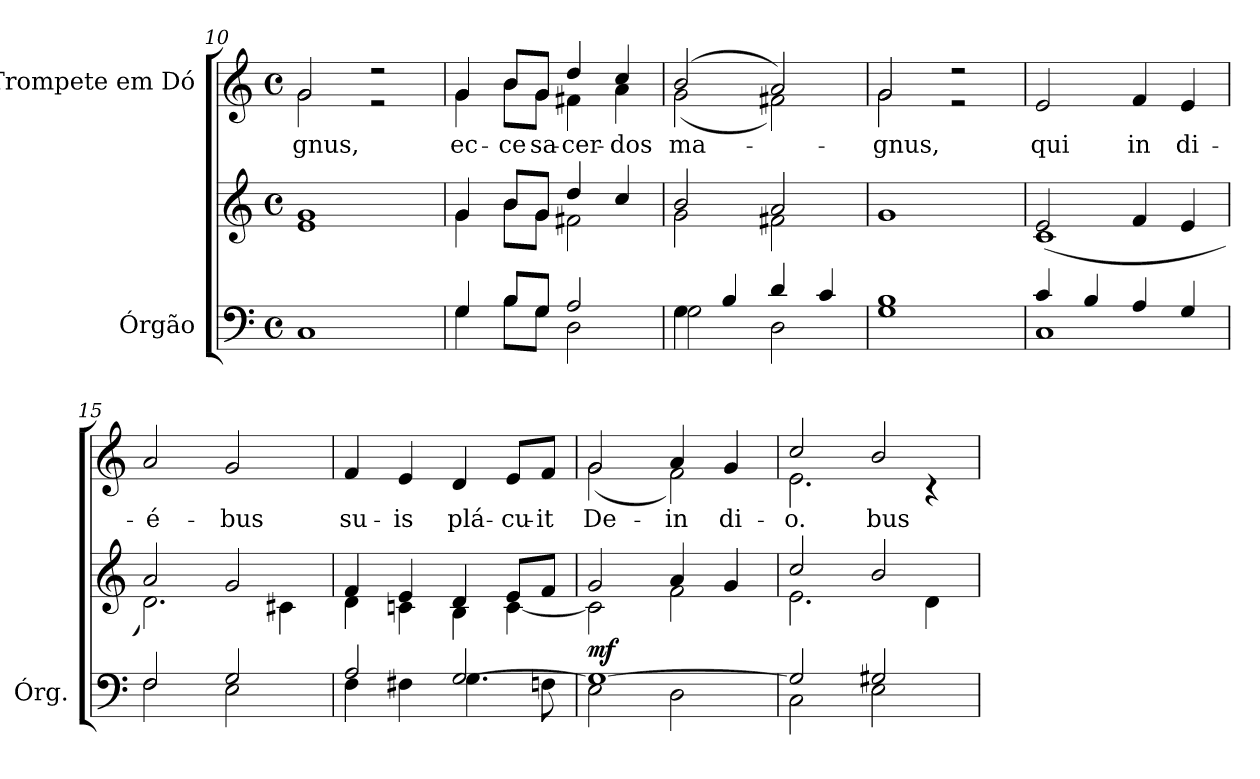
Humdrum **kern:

**kern	**kern	**dynam	**kern	**text
*part2	*part2	*part2	*part1	*part1
*staff3	*staff2	*staff2/3	*staff1	*staff1
*I"Órgão	*	*	*I"Trompete em Dó	*
*I'Órg.	*	*	*	*
*clefF4	*clefG2	*	*clefG2	*
*k[]	*k[]	*	*k[]	*
*C:	*C:	*	*C:	*
*M4/4	*M4/4	*	*M4/4	*
*met(c)	*met(c)	*	*met(c)	*
=10	=10	=10	=10	=10
!	!	!	!	!LO:LY:b:color=#000000
*	*	*	*^	*
1Ci	1ei 1gi	.	2gi/	2gi\	-gnus,
.	.	.	2r	2r	.
=11	=11	=11	=11	=11	=11
*^	*^	*	*	*	*
!	!	!	!	!	!	!	!LO:LY:b:color=#000000
4Gi/	4Gi\	4gi/	4gi\	.	4gi/	4gi\	ec-
!	!	!	!	!	!	!	!LO:LY:b:color=#000000
8Bi/L	8Bi\L	8bi/L	8bi\L	.	8bi/L	8bi\L	ce
!	!	!	!	!	!	!	!LO:LY:b:color=#000000
8Gi/J	8Gi\J	8gi/J	8gi\J	.	8gi/J	8gi\J	sa-
!	!	!	!	!	!	!	!LO:LY:b:color=#000000
2Ai/	2Di\	4ddi/	2f#Xi\	.	4ddi/	4f#Xi\	-cer-
!	!	!	!	!	!	!	!LO:LY:b:color=#000000
.	.	4cci/	.	.	4cci/	4ai\	-dos
=12	=12	=12	=12	=12	=12	=12	=12
!	!	!	!	!	!	!	!LO:LY:b:color=#000000
4Gi\	2Gi\	2bi/	2gi\	.	(2bi/	(2gi\	ma-
4Bi/	.	.	.	.	.	.	.
4di/	2Di\	2ai/	2f#Xi\	.	2ai/)	2f#Xi\)	.
4ci/	.	.	.	.	.	.	.
*v	*v	*	*	*	*	*	*
*	*v	*v	*	*	*	*
=13	=13	=13	=13	=13	=13
!	!	!	!	!	!LO:LY:b:color=#000000
1Gi 1Bi	1gi	.	2gi/	2gi\	-gnus,
.	.	.	2r	2r	.
*	*	*	*v	*v	*
!!LO:LB:g=z
=14	=14	=14	=14	=14
*^	*^	*	*	*
*	*	*	*	*	*^	*
!	!	!	!	!	!	!	!LO:LY:b:color=#000000
*	*	*	*	*	*v	*v	*
4ci/	1Ci	2ei/	(1ci	.	2ei/	qui
4Bi/	.	.	.	.	.	.
!	!	!	!	!	!	!LO:LY:b:color=#000000
4Ai/	.	4fi/	.	.	4fi/	in
!	!	!	!	!	!	!LO:LY:b:color=#000000
4Gi/	.	4ei/	.	.	4ei/	di-
=15	=15	=15	=15	=15	=15	=15
!	!	!	!	!	!	!LO:LY:b:color=#000000
2Fi/	2Fi\	2ai/	2.di\)	.	2ai/	-é-
!	!	!	!	!	!	!LO:LY:b:color=#000000
2Gi/	2Ei\	2gi/	.	.	2gi/	-bus
.	.	.	4c#Xi\	.	.	.
=16	=16	=16	=16	=16	=16	=16
!	!	!	!	!	!	!LO:LY:b:color=#000000
2Ai/	4Fi\	4fi/	4di\	.	4fi/	su-
!	!	!	!	!	!	!LO:LY:b:color=#000000
.	4F#Xi\	4ei/	4cni\	.	4ei/	is
!	!	!	!	!	!	!LO:LY:b:color=#000000
[>2Gi/	4.Gi\	4di/	4Bi\	.	4di/	plá-
!	!	!	!	!	!	!LO:LY:b:color=#000000
.	.	8ei/L	[<4ci\	.	8ei/L	-cu-
!	!	!	!	!	!	!LO:LY:b:color=#000000
.	8Fni\	8fi/J	.	.	8fi/J	-it
=17	=17	=17	=17	=17	=17	=17
!	!	!	!	!	!	!LO:LY:a:color=#000000
*	*	*	*	*	*^	*
!	!	!	!	!	!	!	!LO:LY:b:color=#000000
1Gi_>	2Ei\	2gi/	2ci\]	mf	2gi/	(2gi\	De-
!	!	!	!	!	!	!	!LO:LY:a:color=#000000
.	2Di\	4ai/	2fi\	.	4ai/	2fi\)	-in
!	!	!	!	!	!	!	!LO:LY:a:color=#000000
.	.	4gi/	.	.	4gi/	.	di-
=18	=18	=18	=18	=18	=18	=18	=18
!	!	!	!	!	!	!	!LO:LY:a:color=#000000
!	!	!	!	!	!	!	!LO:LY:b:color=#000000
2Gi/]	2Ci\	2cci/	2.ei\	.	2cci/	2.ei\	-o.
!	!	!	!	!	!	!	!LO:LY:a:color=#000000
2G#Xi/	2Ei\	2bi/	.	.	2bi/	.	bus
.	.	.	4di\	.	.	4r	.
*v	*v	*	*	*	*v	*v	*
*	*v	*v	*	*	*
=	=	=	=	=
*-	*-	*-	*-	*-
